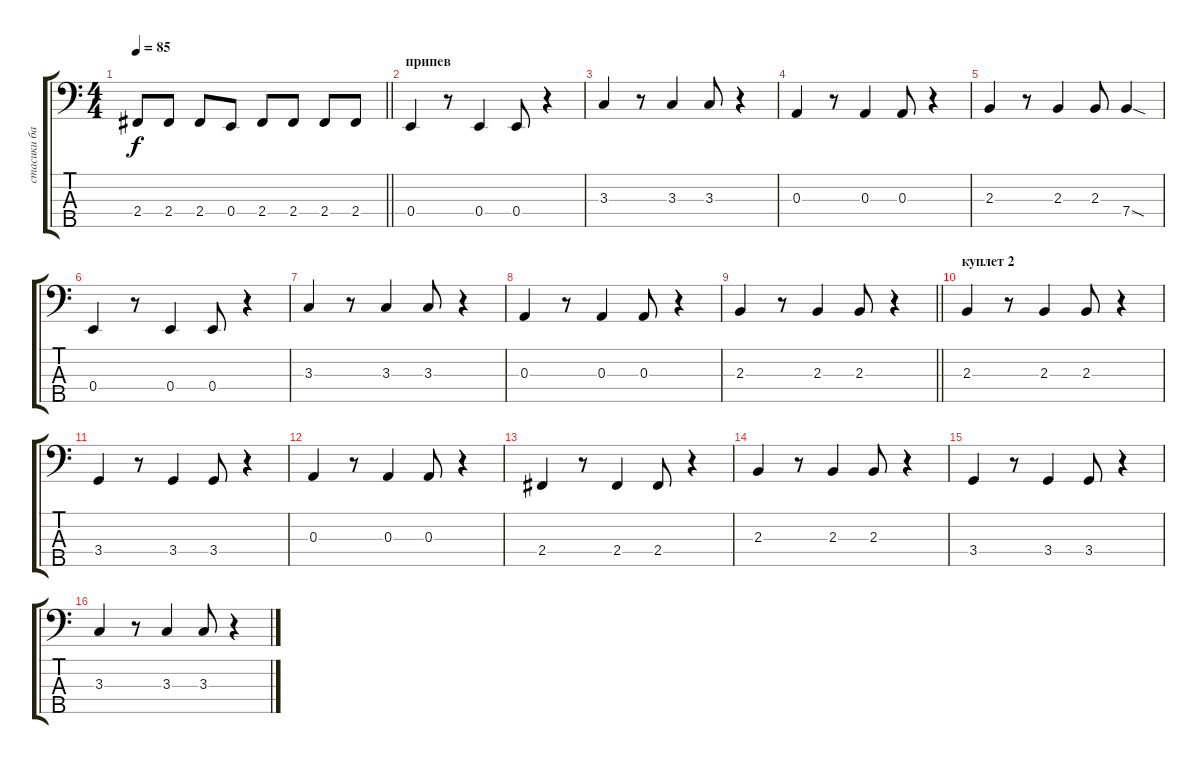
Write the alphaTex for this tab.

\track ("стасики бас v1.0" "стасики ба") {mute instrument electricbassfinger}
\staff {score tabs}
\tuning (G2 D2 A1 E1 B0) {hide}
\ts (4 4)
\tempo 85
\clef f4
\barLineRight lightlight
\ks c
2.4.8{dy f} 2.4.8 2.4.8 0.4.8 2.4.8 2.4.8 2.4.8 2.4.8 |
\section ("" "припев")
0.4.4 r.8 0.4.4 0.4.8 r.4 |
3.3.4 r.8 3.3.4 3.3.8 r.4 |
0.3.4 r.8 0.3.4 0.3.8 r.4 |
2.3.4 r.8 2.3.4 2.3.8 7.4{sod}.4 |
0.4.4 r.8 0.4.4 0.4.8 r.4 |
3.3.4 r.8 3.3.4 3.3.8 r.4 |
0.3.4 r.8 0.3.4 0.3.8 r.4 |
\barLineRight lightlight
2.3.4 r.8 2.3.4 2.3.8 r.4 |
\section ("" "куплет 2")
2.3.4 r.8 2.3.4 2.3.8 r.4 |
3.4.4 r.8 3.4.4 3.4.8 r.4 |
0.3.4 r.8 0.3.4 0.3.8 r.4 |
2.4.4 r.8 2.4.4 2.4.8 r.4 |
2.3.4 r.8 2.3.4 2.3.8 r.4 |
3.4.4 r.8 3.4.4 3.4.8 r.4 |
3.3.4 r.8 3.3.4 3.3.8 r.4
